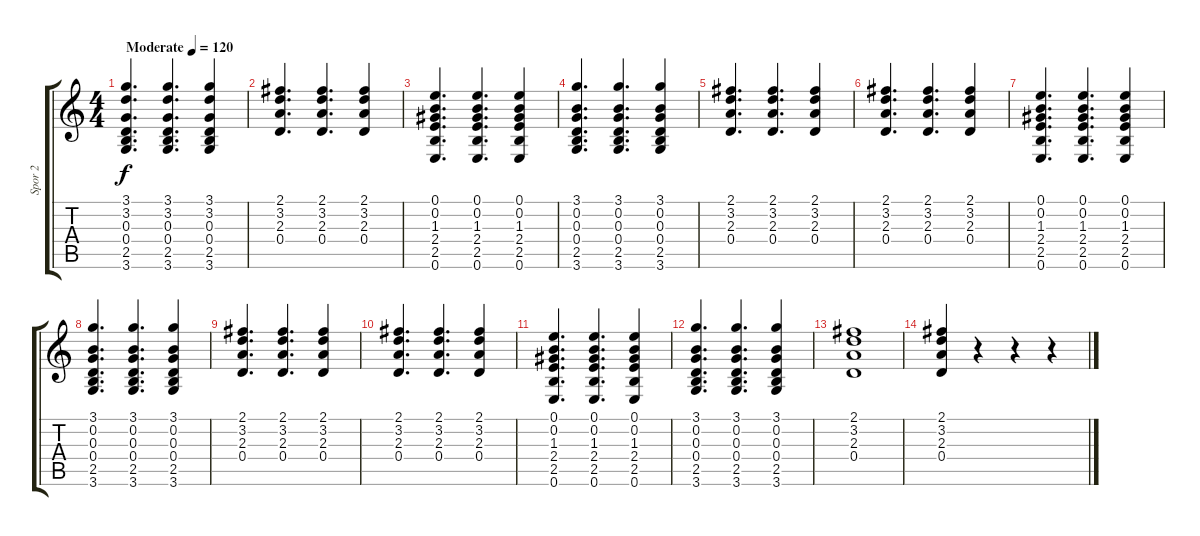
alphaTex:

\track ("Spor 2" "Spor 2") {instrument distortionguitar}
\staff {score tabs}
\tuning (E4 B3 G3 D3 A2 E2) {hide}
\ts (4 4)
\tempo (120 "Moderate")
\clef g2
\ks c
(3.1 3.2 0.3 0.4 2.5 3.6).4{d dy f instrument distortionguitar} (3.1 3.2 0.3 0.4 2.5 3.6).4{d} (3.1 3.2 0.3 0.4 2.5 3.6).4 |
(2.1 3.2 2.3 0.4).4{d} (2.1 3.2 2.3 0.4).4{d} (2.1 3.2 2.3 0.4).4 |
(0.1 0.2 1.3 2.4 2.5 0.6).4{d} (0.1 0.2 1.3 2.4 2.5 0.6).4{d} (0.1 0.2 1.3 2.4 2.5 0.6).4 |
(3.1 0.2 0.3 0.4 2.5 3.6).4{d} (3.1 0.2 0.3 0.4 2.5 3.6).4{d} (3.1 0.2 0.3 0.4 2.5 3.6).4 |
(2.1 3.2 2.3 0.4).4{d} (2.1 3.2 2.3 0.4).4{d} (2.1 3.2 2.3 0.4).4 |
(2.1 3.2 2.3 0.4).4{d} (2.1 3.2 2.3 0.4).4{d} (2.1 3.2 2.3 0.4).4 |
(0.1 0.2 1.3 2.4 2.5 0.6).4{d} (0.1 0.2 1.3 2.4 2.5 0.6).4{d} (0.1 0.2 1.3 2.4 2.5 0.6).4 |
(3.1 0.2 0.3 0.4 2.5 3.6).4{d} (3.1 0.2 0.3 0.4 2.5 3.6).4{d} (3.1 0.2 0.3 0.4 2.5 3.6).4 |
(2.1 3.2 2.3 0.4).4{d} (2.1 3.2 2.3 0.4).4{d} (2.1 3.2 2.3 0.4).4 |
(2.1 3.2 2.3 0.4).4{d} (2.1 3.2 2.3 0.4).4{d} (2.1 3.2 2.3 0.4).4 |
(0.1 0.2 1.3 2.4 2.5 0.6).4{d} (0.1 0.2 1.3 2.4 2.5 0.6).4{d} (0.1 0.2 1.3 2.4 2.5 0.6).4 |
(3.1 0.2 0.3 0.4 2.5 3.6).4{d} (3.1 0.2 0.3 0.4 2.5 3.6).4{d} (3.1 0.2 0.3 0.4 2.5 3.6).4 |
(2.1 3.2 2.3 0.4).1 |
(2.1 3.2 2.3 0.4).4 r.4 r.4 r.4
